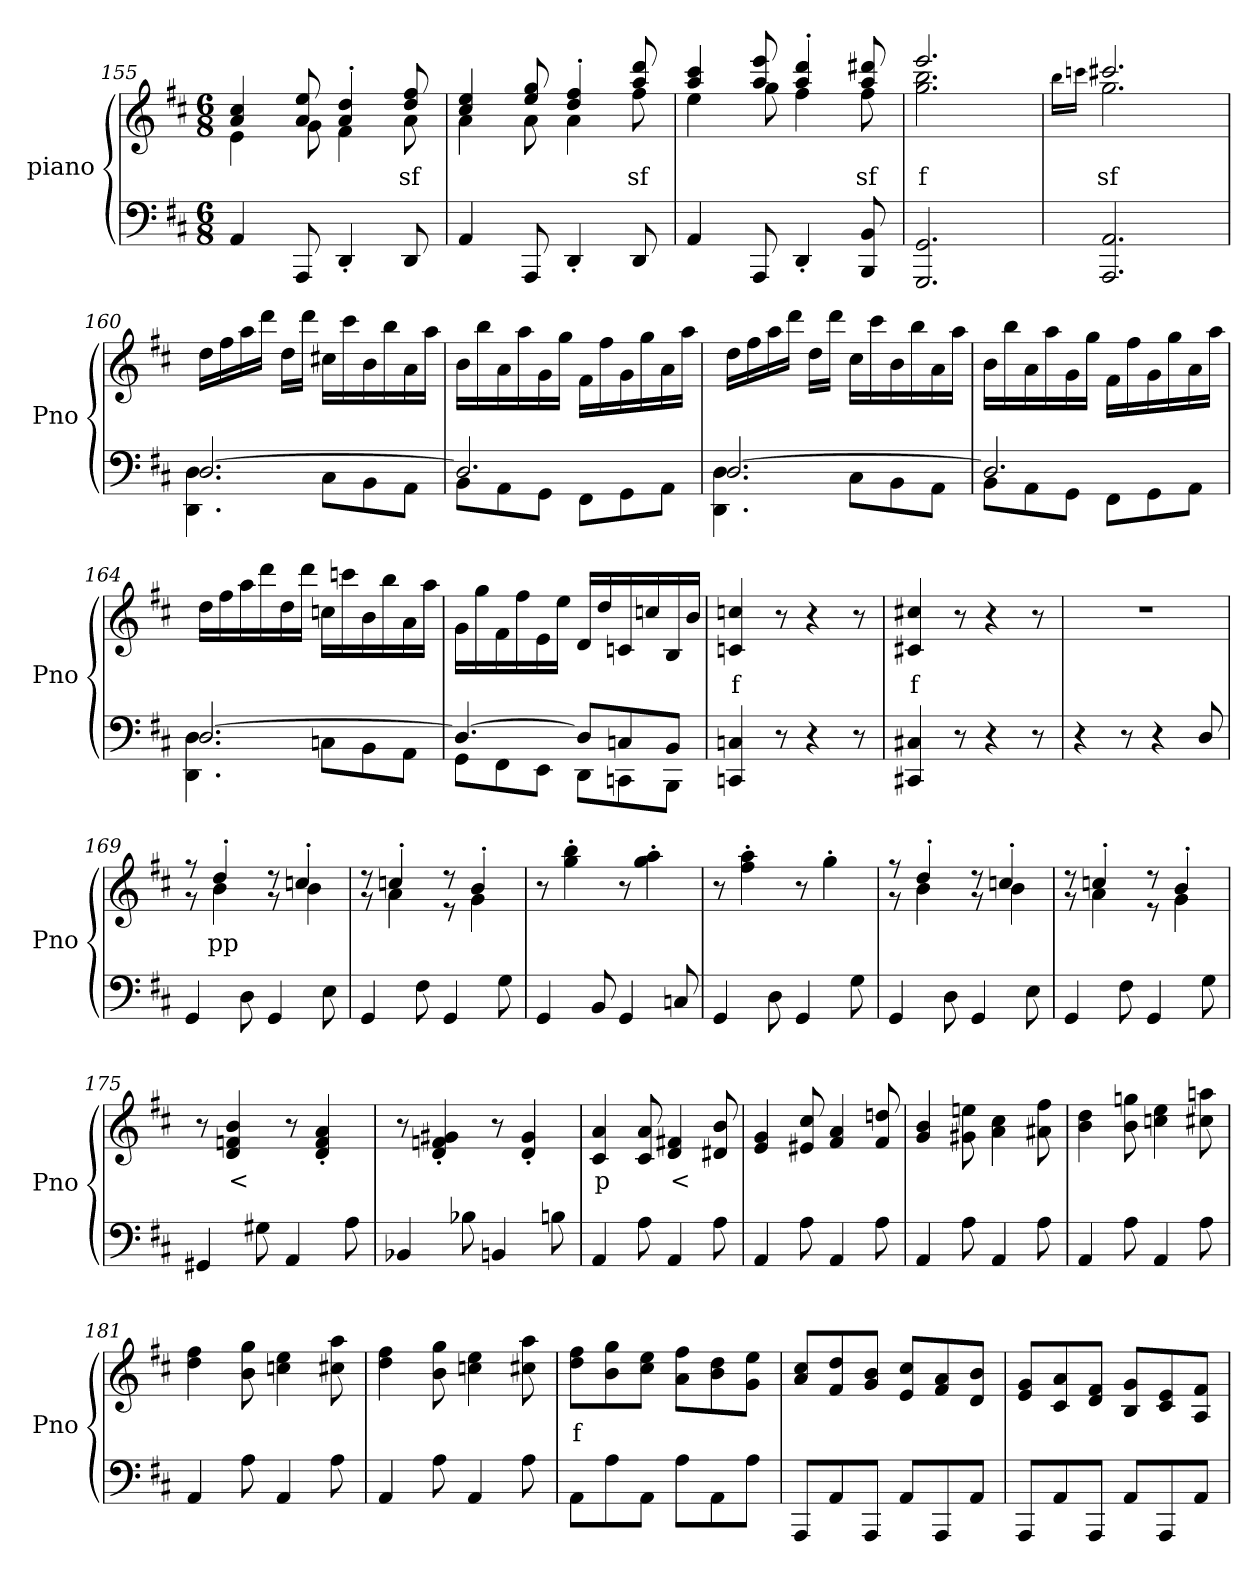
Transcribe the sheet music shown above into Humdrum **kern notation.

**kern	**kern	**text
*part2	*part1	*part1
*staff2	*staff1	*staff1
*I"piano	*I"piano	*
*I'Pno	*I'Pno	*
!!LO:LB:g=z
*clefF4	*clefG2	*
*k[f#c#]	*k[f#c#]	*
*D:	*D:	*
*M6/8	*M6/8	*
=155	=155	=155
*	*^	*
4AA/	4a/ 4cc#/	4e\	.
8AAA/	8a/ 8ee/	8g\	.
4DD'/	4a/' 4dd/'	4f#\	.
!	!	!	!LO:LY:b
8DD/	8dd/ 8ff#/	8a\	sf
=156	=156	=156	=156
4AA/	4cc#/ 4ee/	4a\	.
8AAA/	8ee/ 8gg/	8a\	.
4DD'/	4dd/' 4ff#/'	4a\	.
!	!	!	!LO:LY:b
8DD/	8aa/ 8ddd/	8ff#\	sf
=157	=157	=157	=157
4AA/	4aa/ 4ccc#/	4ee\	.
8AAA/	8aa/ 8eee/	8gg\	.
4DD'/	4aa/' 4ddd/'	4ff#\	.
!	!	!	!LO:LY:b
8BBB/ 8BB/	8aa/ 8ddd#X/	8ff#\	sf
=158	=158	=158	=158
!	!	!	!LO:LY:b
2.GGG/ 2.GG/	2.eee/	2.gg\ 2.bb\	f
=159	=159	=159	=159
.	.	16qbb\LL	.
.	.	16qcccn\JJ	.
!	!	!	!LO:LY:b
2.AAA/ 2.AA/	2.ccc#/	2.gg\	sf
*	*v	*v	*
=160	=160	=160
*^	*	*
[2.D/	4.DD\ 4.D\	16dd\LL	.
.	.	16ff#\	.
.	.	16aa\	.
.	.	16ddd\JJ	.
.	.	16dd\LL	.
.	.	16ddd\JJ	.
.	8C#\L	16cc#X\LL	.
.	.	16ccc#\	.
.	8BB\	16b\	.
.	.	16bb\	.
.	8AA\J	16a\	.
.	.	16aa\JJ	.
!!LO:LB:g=z
=161	=161	=161	=161
2.D/]	8BB\L	16b\LL	.
.	.	16bb\	.
.	8AA\	16a\	.
.	.	16aa\	.
.	8GG\J	16g\	.
.	.	16gg\JJ	.
.	8FF#\L	16f#\LL	.
.	.	16ff#\	.
.	8GG\	16g\	.
.	.	16gg\	.
.	8AA\J	16a\	.
.	.	16aa\JJ	.
=162	=162	=162	=162
[2.D/	4.DD\ 4.D\	16dd\LL	.
.	.	16ff#\	.
.	.	16aa\	.
.	.	16ddd\JJ	.
.	.	16dd\LL	.
.	.	16ddd\JJ	.
.	8C#\L	16cc#\LL	.
.	.	16ccc#\	.
.	8BB\	16b\	.
.	.	16bb\	.
.	8AA\J	16a\	.
.	.	16aa\JJ	.
=163	=163	=163	=163
2.D/]	8BB\L	16b\LL	.
.	.	16bb\	.
.	8AA\	16a\	.
.	.	16aa\	.
.	8GG\J	16g\	.
.	.	16gg\JJ	.
.	8FF#\L	16f#\LL	.
.	.	16ff#\	.
.	8GG\	16g\	.
.	.	16gg\	.
.	8AA\J	16a\	.
.	.	16aa\JJ	.
=164	=164	=164	=164
[2.D/	4.DD\ 4.D\	16dd\LL	.
.	.	16ff#\	.
.	.	16aa\	.
.	.	16ddd\	.
.	.	16dd\	.
.	.	16ddd\JJ	.
.	8Cn\L	16ccn\LL	.
.	.	16cccn\	.
.	8BB\	16b\	.
.	.	16bb\	.
.	8AA\J	16a\	.
.	.	16aa\JJ	.
!!LO:LB:g=z
=165	=165	=165	=165
4.D/_	8GG\L	16g\LL	.
.	.	16gg\	.
.	8FF#\	16f#\	.
.	.	16ff#\	.
.	8EE\J	16e\	.
.	.	16ee\JJ	.
8D/L]	8DD\L	16d/LL	.
.	.	16dd/	.
8Cn/	8CCn\	16cn/	.
.	.	16ccn/	.
8BB/J	8BBB\J	16B/	.
.	.	16b/JJ	.
*v	*v	*	*
=166	=166	=166
!	!	!LO:LY:b
4CCn/ 4Cn/	4cn/ 4ccn/	f
8r	8r	.
4r	4r	.
8r	8r	.
=167	=167	=167
!	!	!LO:LY:b
4CC#X/ 4C#X/	4c#X/ 4cc#X/	f
8r	8r	.
4r	4r	.
8r	8r	.
=168	=168	=168
4r	2.r	.
8r	.	.
4r	.	.
8D/	.	.
=169	=169	=169
*	*^	*
4GG/	8r	8r	.
!	!	!	!LO:LY:b
.	4dd'/	4b\	pp
8D\	.	.	.
4GG/	8r	8r	.
.	4ccn'/	4b\	.
8E\	.	.	.
=170	=170	=170	=170
4GG/	8r	8r	.
.	4ccn'/	4a\	.
8F#\	.	.	.
4GG/	8r	8r	.
.	4b'/	4g\	.
8G\	.	.	.
*	*v	*v	*
!!LO:PB:g=z
=171	=171	=171
4GG/	8r	.
.	4gg\' 4bb\'	.
8BB/	.	.
4GG/	8r	.
.	4gg\' 4aa\'	.
8Cn/	.	.
=172	=172	=172
4GG/	8r	.
.	4ff#\' 4aa\'	.
8D\	.	.
4GG/	8r	.
.	4gg'\	.
8G\	.	.
=173	=173	=173
*	*^	*
4GG/	8r	8r	.
.	4dd'/	4b\	.
8D\	.	.	.
4GG/	8r	8r	.
.	4ccn'/	4b\	.
8E\	.	.	.
=174	=174	=174	=174
4GG/	8r	8r	.
.	4ccn'/	4a\	.
8F#\	.	.	.
4GG/	8r	8r	.
.	4b'/	4g\	.
8G\	.	.	.
*	*v	*v	*
=175	=175	=175
4GG#X/	8r	.
!	!	!LO:LY:b
.	4d/ 4fn/ 4b/	<
8G#X\	.	.
4AA/	8r	.
.	4d/' 4f/' 4a/'	.
8A\	.	.
=176	=176	=176
4BB-X/	8r	.
.	4d/' 4fn/' 4g#X/'	.
8B-X\	.	.
4BBn/	8r	.
.	4d/' 4g#/'	.
8Bn\	.	.
!!LO:LB:g=z
=177	=177	=177
!	!	!LO:LY:b
4AA/	4c#/ 4a/	p
8A\	8c#/ 8a/	.
!	!	!LO:LY:b
4AA/	4d/ 4f#X/	<
8A\	8d#X/ 8b/	.
=178	=178	=178
4AA/	4e/ 4g/	.
8A\	8e#X/ 8cc#/	.
4AA/	4f#/ 4a/	.
8A\	8f#/ 8ddn/	.
=179	=179	=179
4AA/	4g/ 4b/	.
8A\	8g#X\ 8een\	.
4AA/	4a\ 4cc#\	.
8A\	8a#X\ 8ff#\	.
=180	=180	=180
4AA/	4b\ 4dd\	.
8A\	8b\ 8ggn\	.
4AA/	4ccn\ 4ee\	.
8A\	8cc#X\ 8aan\	.
=181	=181	=181
4AA/	4dd\ 4ff#\	.
8A\	8b\ 8gg\	.
4AA/	4ccn\ 4ee\	.
8A\	8cc#X\ 8aa\	.
=182	=182	=182
4AA/	4dd\ 4ff#\	.
8A\	8b\ 8gg\	.
4AA/	4ccn\ 4ee\	.
8A\	8cc#X\ 8aa\	.
=183	=183	=183
!	!	!LO:LY:b
8AA\L	8dd\ 8ff#\L	f
8A\	8b\ 8gg\	.
8AA\J	8cc#\ 8ee\J	.
8A\L	8a\ 8ff#\L	.
8AA\	8b\ 8dd\	.
8A\J	8g\ 8ee\J	.
!!LO:LB:g=z
=184	=184	=184
8AAA/L	8a/ 8cc#/L	.
8AA/	8f#/ 8dd/	.
8AAA/J	8g/ 8b/J	.
8AA/L	8e/ 8cc#/L	.
8AAA/	8f#/ 8a/	.
8AA/J	8d/ 8b/J	.
=185	=185	=185
8AAA/L	8e/ 8g/L	.
8AA/	8c#/ 8a/	.
8AAA/J	8d/ 8f#/J	.
8AA/L	8B/ 8g/L	.
8AAA/	8c#/ 8e/	.
8AA/J	8A/ 8f#/J	.
=	=	=
*-	*-	*-
